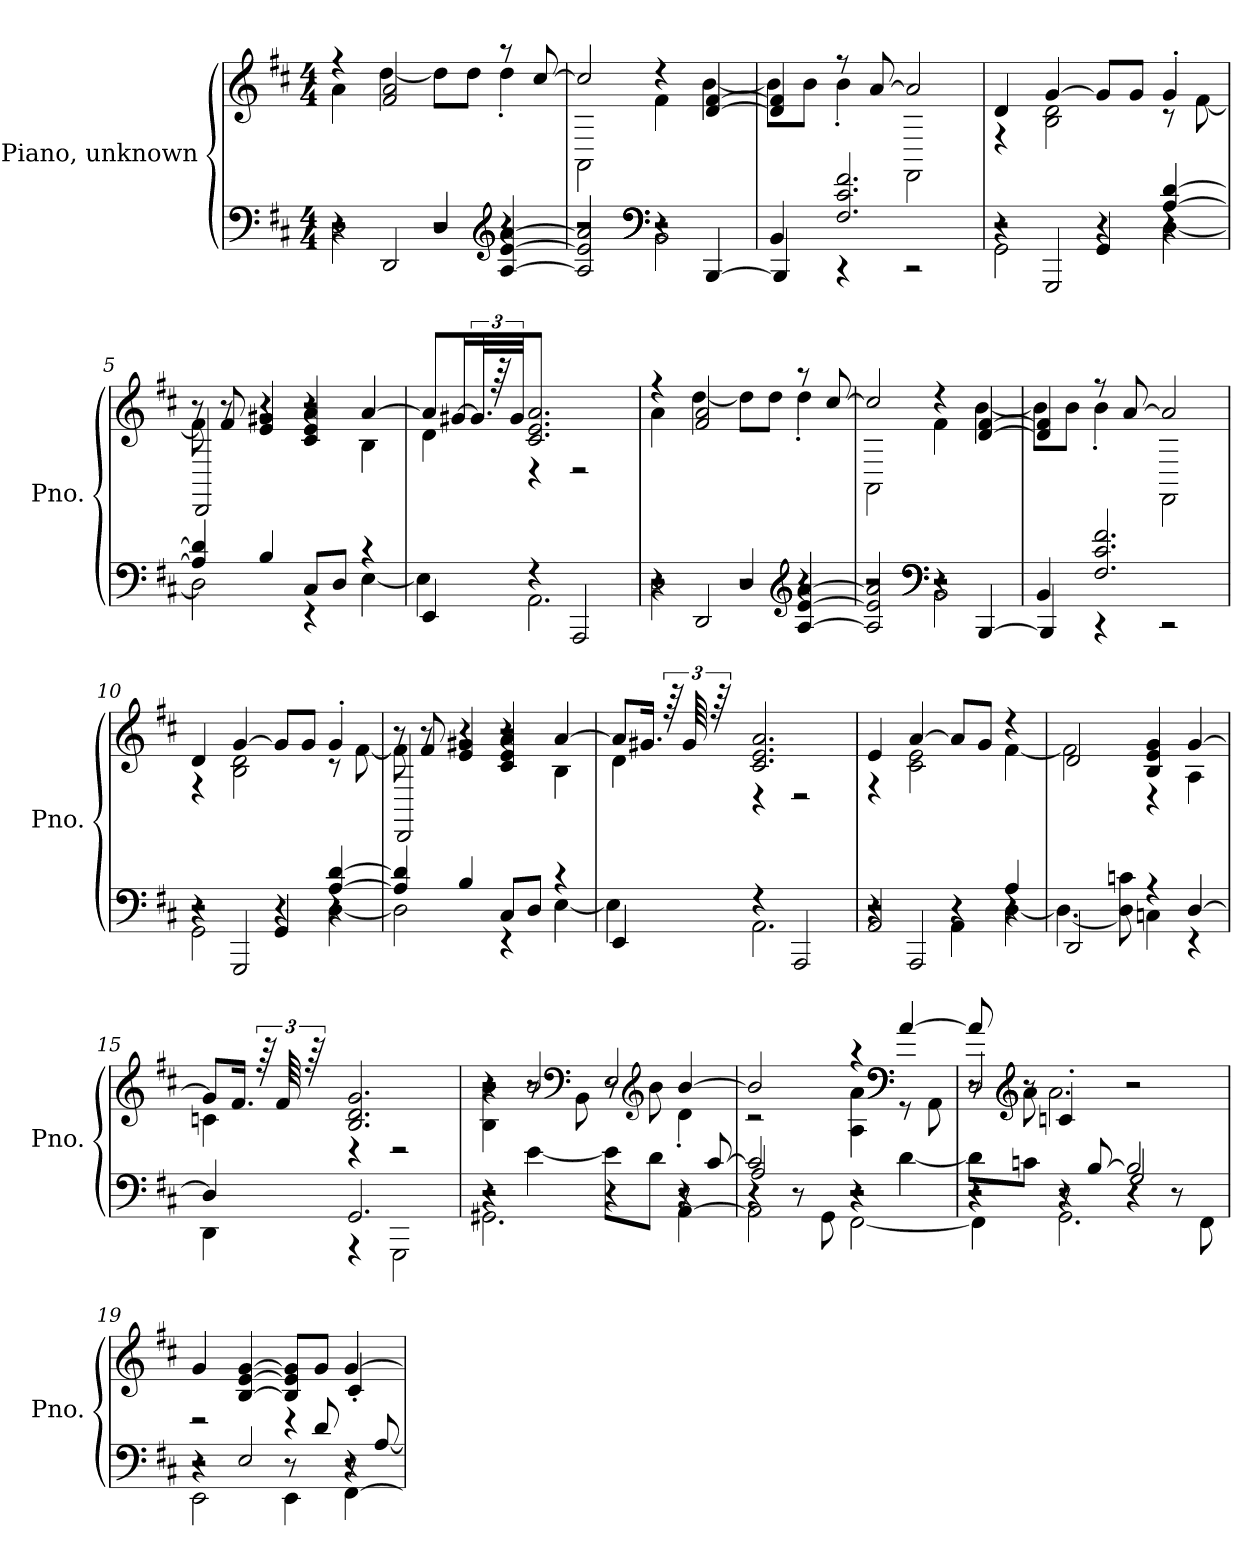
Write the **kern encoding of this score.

**kern	**kern
*part1	*part1
*staff2	*staff1
*I"Piano, unknown	*
*I'Pno.	*
*clefF4	*clefG2
*k[f#c#]	*k[f#c#]
*M4/4	*M4/4
*MM120	*MM120
=1	=1
*^	*^
*	*^	*	*
2r	2D\	4r	4r	4a\
.	.	2DD/	2f#/ 2a/	[4dd\
4D/	2r	.	.	8dd\L]
.	.	.	.	8dd\J
*clefG2	*	*	*	*
[4A/ [4e/ [4a/	.	4r	8r	4dd'\
.	.	.	[8cc#/	.
=2	=2	=2	=2	=2
2A/] 2e/] 2a/]	2r	2r	2cc#/]	2AA\
*clefF4	*	*	*	*
2r	2BB\	4r	4r	4f#\
.	.	[4BBB/	[4d/ [4f#/	[4b\
*	*v	*v	*	*
=3	=3	=3	=3
4BB/	4BBB/]	4d/] 4f#/]	8b\L]
.	.	.	8b\J
2.F#/ 2.c#/ 2.f#/	4r	8r	4b'\
.	.	[8a/	.
.	2r	2a/]	2FF#\
=4	=4	=4	=4
*	*^	*	*
2r	2GG\	4r	4d/	4r
.	.	2GGG/	[4g/	2B\ 2d\
4GG/	4r	.	8g/L]	.
.	.	.	8g/J	.
[4A/ [4d/	[4D\	4r	4g'/	8r
.	.	.	.	[8f#\
*	*v	*v	*	*
=5	=5	=5	=5
*	*	*	*^
4A/] 4d/]	2D\]	8r	8f#\]	2DD/
.	.	8f#/	8r	.
4B/	.	4e/ 4g#X/	4r	.
8C#/L	4r	4c#/ 4e/ 4a/	4r	2r
8D/J	.	.	.	.
4r	[4E\	[4a/	4B\	.
*	*	*	*v	*v
!!LO:LB:g=z
=6	=6	=6	=6
4EE/	4E\]	8a/L]	4d\
.	.	[16g#X/L	.
.	.	48.g#/JJk]	.
.	.	96r	.
.	.	48g#/	.
4r	2.AA\	2.c#/ 2.e/ 2.a/	4r
2AAA/	.	.	2r
=7	=7	=7	=7
*	*^	*	*
2r	2D\	4r	4r	4a\
.	.	2DD/	2f#/ 2a/	[4dd\
4D/	2r	.	.	8dd\L]
.	.	.	.	8dd\J
*clefG2	*	*	*	*
[4A/ [4e/ [4a/	.	4r	8r	4dd'\
.	.	.	[8cc#/	.
=8	=8	=8	=8	=8
2A/] 2e/] 2a/]	2r	2r	2cc#/]	2AA\
*clefF4	*	*	*	*
2r	2BB\	4r	4r	4f#\
.	.	[4BBB/	[4d/ [4f#/	[4b\
*	*v	*v	*	*
=9	=9	=9	=9
4BB/	4BBB/]	4d/] 4f#/]	8b\L]
.	.	.	8b\J
2.F#/ 2.c#/ 2.f#/	4r	8r	4b'\
.	.	[8a/	.
.	2r	2a/]	2FF#\
=10	=10	=10	=10
*	*^	*	*
2r	2GG\	4r	4d/	4r
.	.	2GGG/	[4g/	2B\ 2d\
4GG/	4r	.	8g/L]	.
.	.	.	8g/J	.
[4A/ [4d/	[4D\	4r	4g'/	8r
.	.	.	.	[8f#\
*	*v	*v	*	*
!!LO:LB:g=z
=11	=11	=11	=11
*	*	*	*^
4A/] 4d/]	2D\]	8r	8f#\]	2DD/
.	.	8f#/	8r	.
4B/	.	4e/ 4g#X/	4r	.
8C#/L	4r	4c#/ 4e/ 4a/	4r	2r
8D/J	.	.	.	.
4r	[4E\	[4a/	4B\	.
*	*	*	*v	*v
=12	=12	=12	=12
4EE/	4E\]	8a/L]	4d\
.	.	16.g#X/Jk	.
.	.	96r	.
.	.	96g#/	.
.	.	96r	.
4r	2.AA\	2.c#/ 2.e/ 2.a/	4r
2AAA/	.	.	2r
=13	=13	=13	=13
*	*^	*	*
2AA/	2r	4r	4e/	4r
.	.	2AAA/	[4a/	2c#\ 2e\
4r	4AA\	.	8a/L]	.
.	.	.	8g/J	.
4A/	[4D\	4r	4r	[4f#\
*	*v	*v	*	*
=14	=14	=14	=14
2DD/	4.D\_	2d/	2f#\]
.	8D\] 8cn\	.	.
4r	4Cn\	4B/ 4e/ 4g/	4r
[4D/	4r	[4g/	4A\
=15	=15	=15	=15
4D/]	4DD\	8g/L]	4cn\
.	.	16.f#/Jk	.
.	.	96r	.
.	.	96f#/	.
.	.	96r	.
2.GG/	4r	2.B/ 2.d/ 2.g/	4r
.	2GGG\	.	2r
!!LO:LB:g=z
=16	=16	=16	=16
*	*^	*	*^
2r	4r	2.GG#X\	4r	4B\ 4b\	2r
.	[4e\	.	2b/	8r	.
*	*	*	*clefF4	*	*
.	.	.	.	8BB\	.
4r	8e\L]	.	.	8r	2E/
*	*	*	*clefG2	*	*
.	8d\J	.	.	8b\	.
8r	4r	[4AA\	[4b/	4d'\	.
[8c#/	.	.	.	.	.
*	*	*	*	*v	*v
=17	=17	=17	=17	=17
*	*	*^	*	*
2c#/]	4r	2A/	2AA\]	2b/]	2r
.	8r	.	.	.	.
.	8GG\	.	.	.	.
2r	4r	2r	[2FF#\	4r	4A\ 4a\
*	*	*	*	*clefF4	*
.	[4d\	.	.	[4a/	8r
.	.	.	.	.	8AA\
=18	=18	=18	=18	=18	=18
*	*	*	*	*	*^
4r	8d\L]	2r	4FF#\]	8a/]	8r	2D/
*	*	*	*	*clefG2	*	*
.	8cn\J	.	.	8r	8a\	.
8r	4r	.	2.GG\	4cn'/	2.a\	.
[8B/	.	.	.	.	.	.
2B/]	4r	2G/	.	2r	.	2r
.	8r	.	.	.	.	.
.	8FF#\	.	.	.	.	.
*	*	*v	*v	*	*	*
*	*	*	*	*v	*v
=19	=19	=19	=19	=19
2r	4r	2EE\	4g/	2r
.	2E/	.	[4B/ [4e/ [4g/	.
8r	.	4EE\	8B/] 8e/] 8g/]L	4r
8d/	.	.	8g/J	.
4r	8r	[4FF#\	[4g/	4c#'/
.	[8A/	.	.	.
*v	*v	*v	*	*
*	*v	*v
=	=
*-	*-
